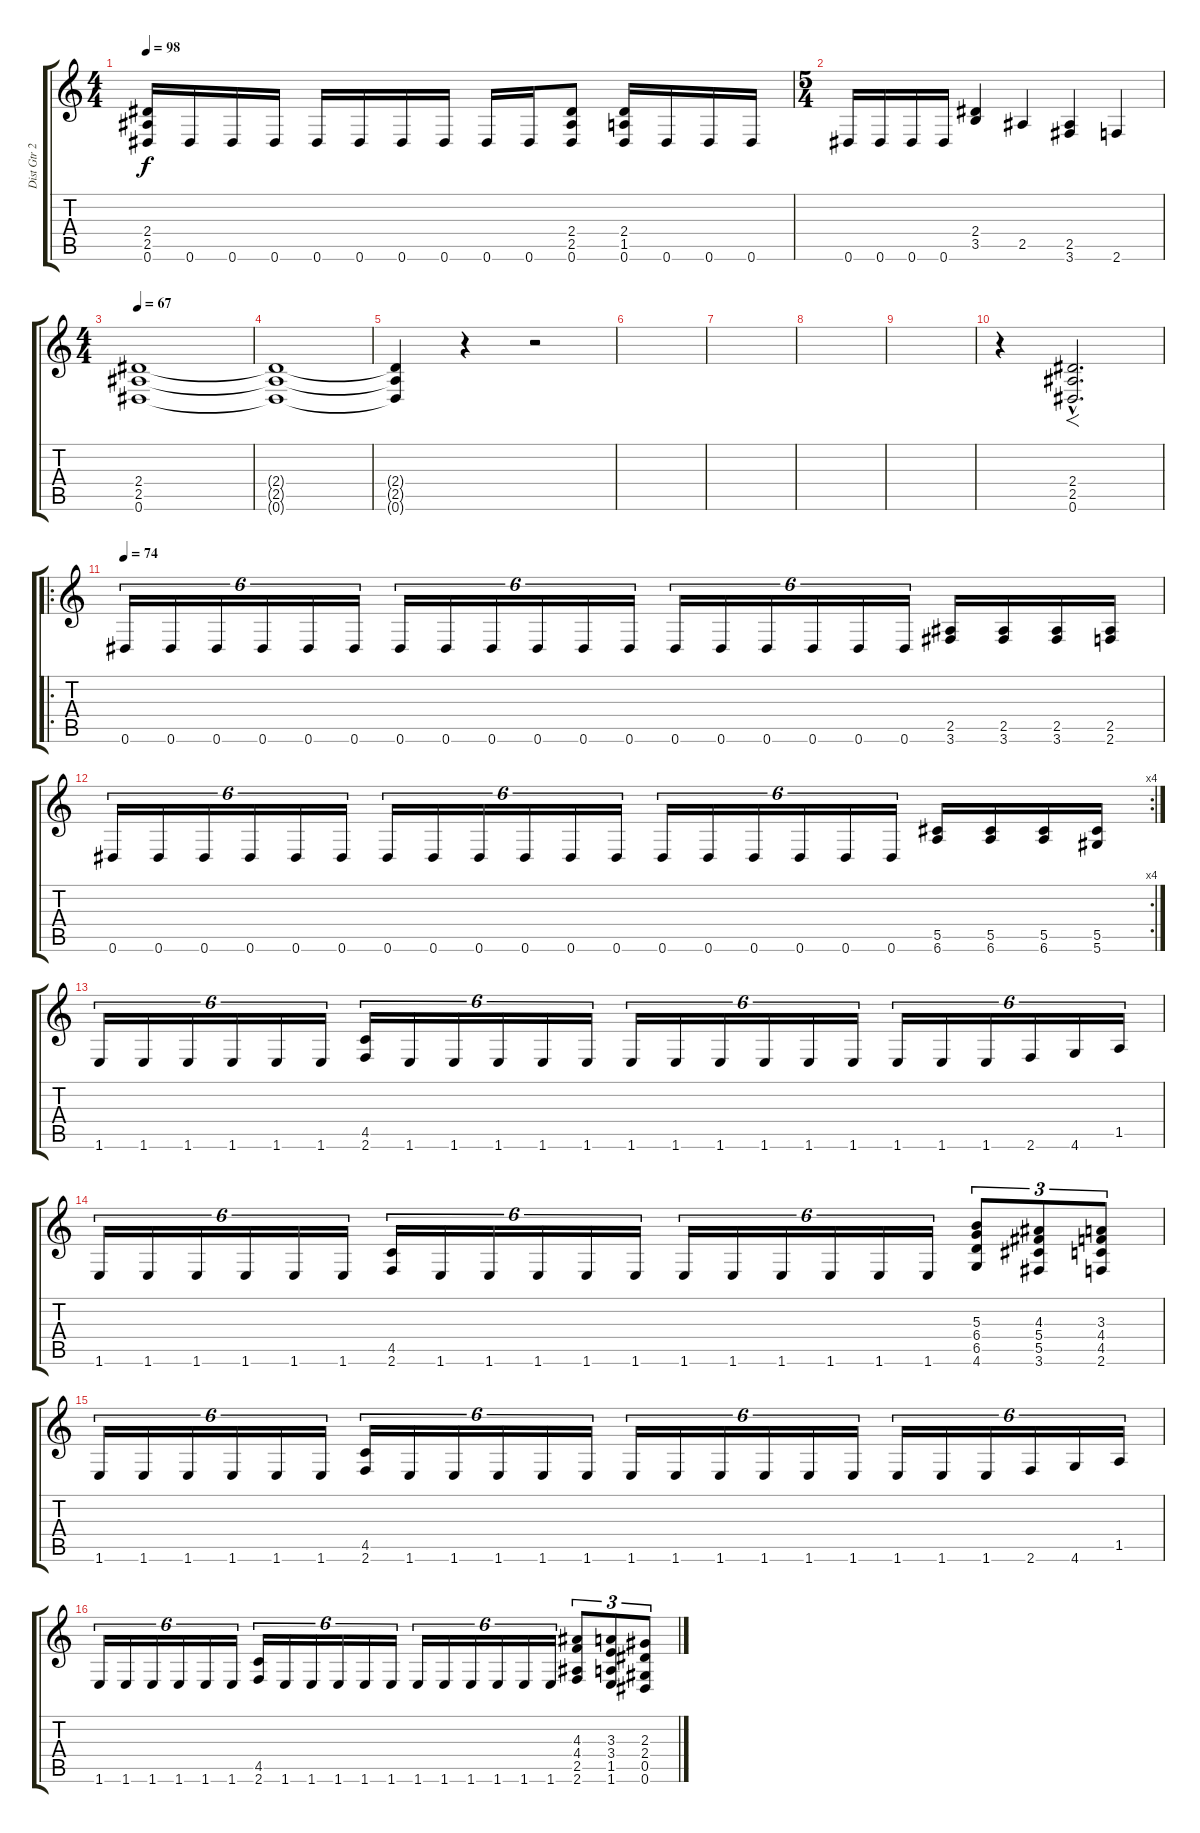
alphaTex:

\track ("Dist Gtr 2" "Dist Gtr 2") {instrument overdrivenguitar}
\staff {score tabs}
\tuning (Eb4 Bb3 Gb3 Db3 Ab2 Eb2) {hide}
\ts (4 4)
\tempo 98
\clef g2
\ks c
(2.4 2.5 0.6).16{dy f} 0.6.16 0.6.16 0.6.16 0.6.16 0.6.16 0.6.16 0.6.16 0.6.16 0.6.16 (2.4 2.5 0.6).8 (2.4 1.5 0.6).16 0.6.16 0.6.16 0.6.16 |
\ts (5 4)
0.6.16 0.6.16 0.6.16 0.6.16 (2.4 3.5).4 2.5.4 (2.5 3.6).4 2.6.4 |
\ts (4 4)
\tempo 67
(2.4 2.5 0.6).1 |
(2.4{t} 2.5{t} 0.6{t}).1 |
(2.4{t} 2.5{t} 0.6{t}).4 r.4 r.2 |
|
|
|
|
r.4 (2.4{hac} 2.5{hac} 0.6{hac}).2{f d} |
\ro
\tempo 74
0.6.16{tu (6 4)} 0.6.16{tu (6 4)} 0.6.16{tu (6 4)} 0.6.16{tu (6 4)} 0.6.16{tu (6 4)} 0.6.16{tu (6 4)} 0.6.16{tu (6 4)} 0.6.16{tu (6 4)} 0.6.16{tu (6 4)} 0.6.16{tu (6 4)} 0.6.16{tu (6 4)} 0.6.16{tu (6 4)} 0.6.16{tu (6 4)} 0.6.16{tu (6 4)} 0.6.16{tu (6 4)} 0.6.16{tu (6 4)} 0.6.16{tu (6 4)} 0.6.16{tu (6 4)} (2.5 3.6).16 (2.5 3.6).16 (2.5 3.6).16 (2.5 2.6).16 |
\rc 4
0.6.16{tu (6 4)} 0.6.16{tu (6 4)} 0.6.16{tu (6 4)} 0.6.16{tu (6 4)} 0.6.16{tu (6 4)} 0.6.16{tu (6 4)} 0.6.16{tu (6 4)} 0.6.16{tu (6 4)} 0.6.16{tu (6 4)} 0.6.16{tu (6 4)} 0.6.16{tu (6 4)} 0.6.16{tu (6 4)} 0.6.16{tu (6 4)} 0.6.16{tu (6 4)} 0.6.16{tu (6 4)} 0.6.16{tu (6 4)} 0.6.16{tu (6 4)} 0.6.16{tu (6 4)} (5.5 6.6).16 (5.5 6.6).16 (5.5 6.6).16 (5.5 5.6).16 |
1.6.16{tu (6 4)} 1.6.16{tu (6 4)} 1.6.16{tu (6 4)} 1.6.16{tu (6 4)} 1.6.16{tu (6 4)} 1.6.16{tu (6 4)} (4.5 2.6).16{tu (6 4)} 1.6.16{tu (6 4)} 1.6.16{tu (6 4)} 1.6.16{tu (6 4)} 1.6.16{tu (6 4)} 1.6.16{tu (6 4)} 1.6.16{tu (6 4)} 1.6.16{tu (6 4)} 1.6.16{tu (6 4)} 1.6.16{tu (6 4)} 1.6.16{tu (6 4)} 1.6.16{tu (6 4)} 1.6.16{tu (6 4)} 1.6.16{tu (6 4)} 1.6.16{tu (6 4)} 2.6.16{tu (6 4)} 4.6.16{tu (6 4)} 1.5.16{tu (6 4)} |
1.6.16{tu (6 4)} 1.6.16{tu (6 4)} 1.6.16{tu (6 4)} 1.6.16{tu (6 4)} 1.6.16{tu (6 4)} 1.6.16{tu (6 4)} (4.5 2.6).16{tu (6 4)} 1.6.16{tu (6 4)} 1.6.16{tu (6 4)} 1.6.16{tu (6 4)} 1.6.16{tu (6 4)} 1.6.16{tu (6 4)} 1.6.16{tu (6 4)} 1.6.16{tu (6 4)} 1.6.16{tu (6 4)} 1.6.16{tu (6 4)} 1.6.16{tu (6 4)} 1.6.16{tu (6 4)} (5.3 6.4 6.5 4.6).8{tu (3 2)} (4.3 5.4 5.5 3.6).8{tu (3 2)} (3.3 4.4 4.5 2.6).8{tu (3 2)} |
1.6.16{tu (6 4)} 1.6.16{tu (6 4)} 1.6.16{tu (6 4)} 1.6.16{tu (6 4)} 1.6.16{tu (6 4)} 1.6.16{tu (6 4)} (4.5 2.6).16{tu (6 4)} 1.6.16{tu (6 4)} 1.6.16{tu (6 4)} 1.6.16{tu (6 4)} 1.6.16{tu (6 4)} 1.6.16{tu (6 4)} 1.6.16{tu (6 4)} 1.6.16{tu (6 4)} 1.6.16{tu (6 4)} 1.6.16{tu (6 4)} 1.6.16{tu (6 4)} 1.6.16{tu (6 4)} 1.6.16{tu (6 4)} 1.6.16{tu (6 4)} 1.6.16{tu (6 4)} 2.6.16{tu (6 4)} 4.6.16{tu (6 4)} 1.5.16{tu (6 4)} |
1.6.16{tu (6 4)} 1.6.16{tu (6 4)} 1.6.16{tu (6 4)} 1.6.16{tu (6 4)} 1.6.16{tu (6 4)} 1.6.16{tu (6 4)} (4.5 2.6).16{tu (6 4)} 1.6.16{tu (6 4)} 1.6.16{tu (6 4)} 1.6.16{tu (6 4)} 1.6.16{tu (6 4)} 1.6.16{tu (6 4)} 1.6.16{tu (6 4)} 1.6.16{tu (6 4)} 1.6.16{tu (6 4)} 1.6.16{tu (6 4)} 1.6.16{tu (6 4)} 1.6.16{tu (6 4)} (4.3 4.4 2.5 2.6).8{tu (3 2)} (3.3 3.4 1.5 1.6).8{tu (3 2)} (2.3 2.4 0.5 0.6).8{tu (3 2)}
